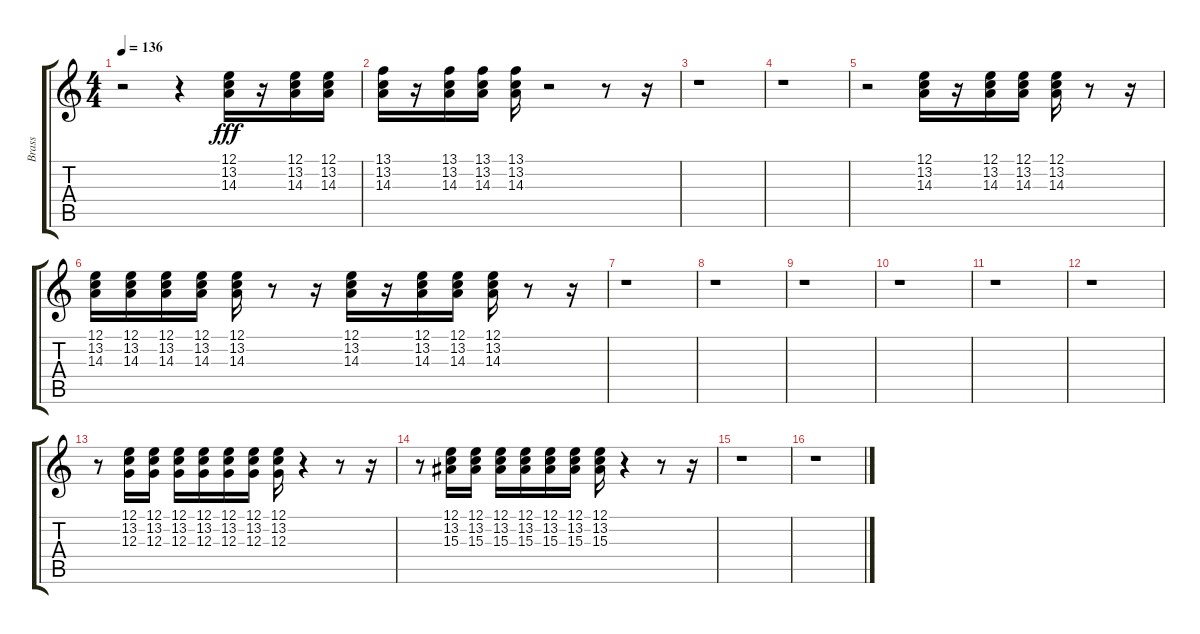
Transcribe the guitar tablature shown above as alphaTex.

\track ("Brass" "Brass") {instrument brasssection}
\staff {score tabs}
\tuning (E4 B3 G3 D3 A2 E2) {hide}
\ts (4 4)
\tempo 136
\clef g2
\ks c
r.2{dy fff} r.4 (12.1 13.2 14.3).16 r.16 (12.1 13.2 14.3).16 (12.1 13.2 14.3).16 |
(13.1 13.2 14.3).16 r.16 (13.1 13.2 14.3).16 (13.1 13.2 14.3).16 (13.1 13.2 14.3).16 r.2 r.8 r.16 |
r.1 |
r.1 |
r.2 (12.1 13.2 14.3).16 r.16 (12.1 13.2 14.3).16 (12.1 13.2 14.3).16 (12.1 13.2 14.3).16 r.8 r.16 |
(12.1 13.2 14.3).16 (12.1 13.2 14.3).16 (12.1 13.2 14.3).16 (12.1 13.2 14.3).16 (12.1 13.2 14.3).16 r.8 r.16 (12.1 13.2 14.3).16 r.16 (12.1 13.2 14.3).16 (12.1 13.2 14.3).16 (12.1 13.2 14.3).16 r.8 r.16 |
r.1 |
r.1 |
r.1 |
r.1 |
r.1 |
r.1 |
r.8 (12.1 13.2 12.3).16 (12.1 13.2 12.3).16 (12.1 13.2 12.3).16 (12.1 13.2 12.3).16 (12.1 13.2 12.3).16 (12.1 13.2 12.3).16 (12.1 13.2 12.3).16 r.4 r.8 r.16 |
r.8 (12.1 13.2 15.3).16 (12.1 13.2 15.3).16 (12.1 13.2 15.3).16 (12.1 13.2 15.3).16 (12.1 13.2 15.3).16 (12.1 13.2 15.3).16 (12.1 13.2 15.3).16 r.4 r.8 r.16 |
r.1 |
r.1
